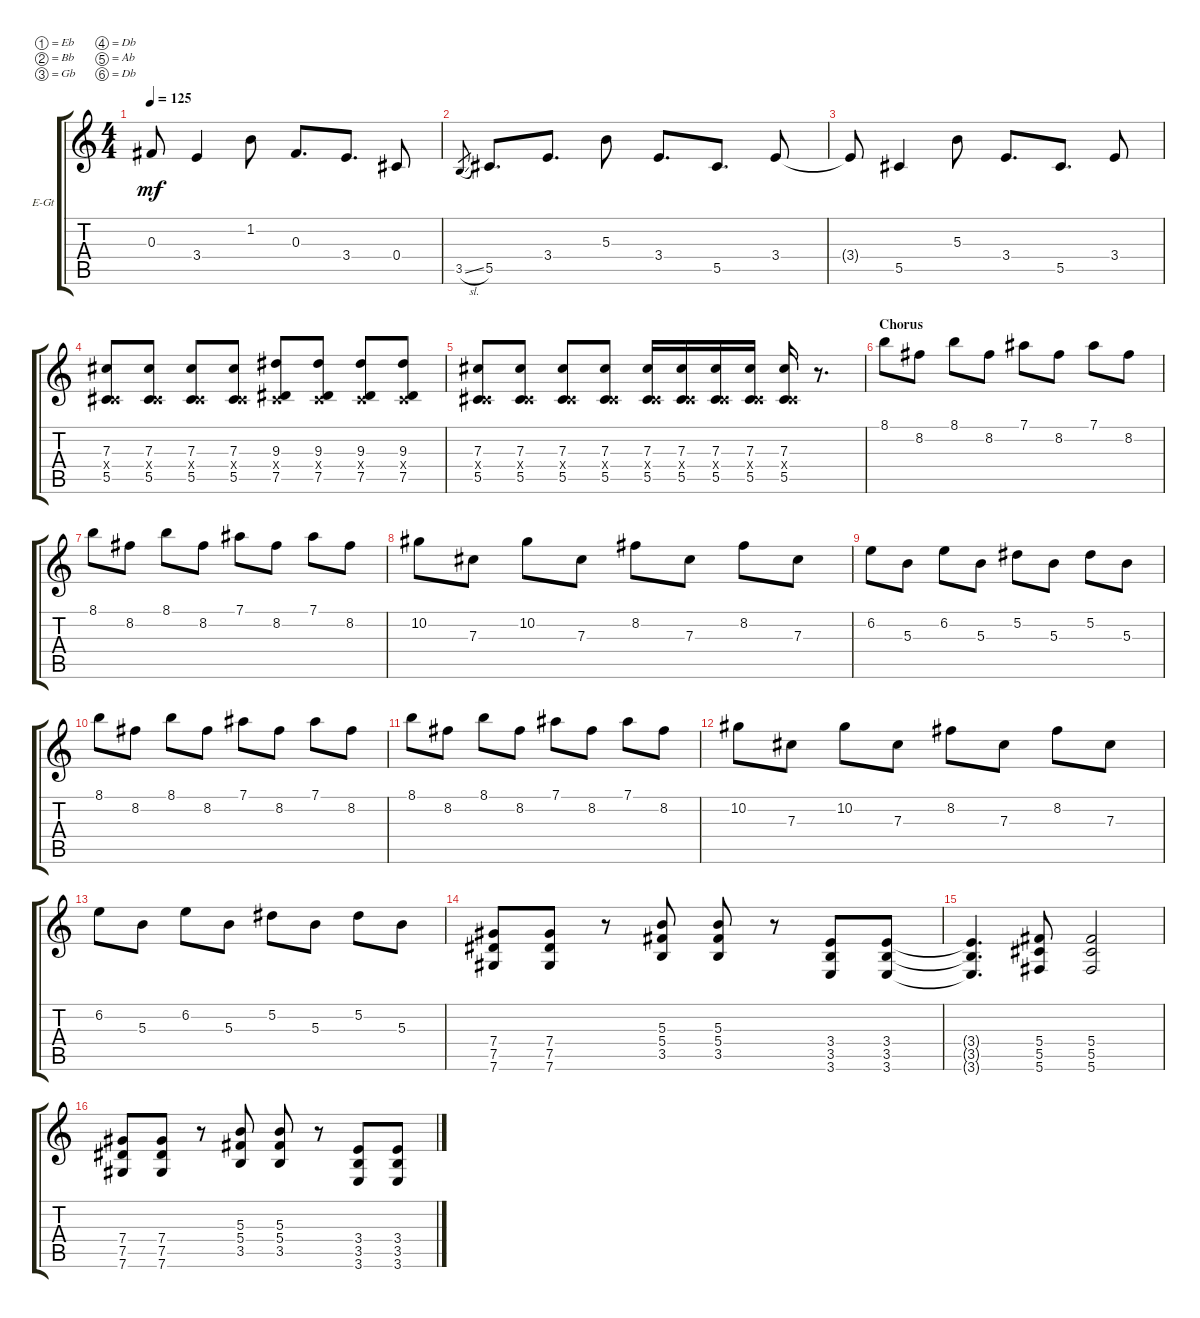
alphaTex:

\defaultSystemsLayout 4
\bracketExtendMode groupsimilarinstruments
\firstSystemTrackNameOrientation horizontal
\otherSystemsTrackNameOrientation horizontal
\track ("Guitar 2 (Drive)" "E-Gt") {instrument overdrivenguitar}
\staff {score tabs}
\tuning (Eb4 Bb3 Gb3 Db3 Ab2 Db2)
\ts (4 4)
\tempo 125
\clef g2
\ks c
0.3{t}.8{dy mf} 3.4.4 1.2.8 0.3.8{d} 3.4.8{d} 0.4.8 |
3.5{sl}.8{gr} 5.5.8{d} 3.4.8{d} 5.3.8 3.4.8{d} 5.5.8{d} 3.4.8 |
3.4{t}.8 5.5.4 5.3.8 3.4.8{d} 5.5.8{d} 3.4.8 |
(5.5 7.3 0.4{x}).8 (5.5 7.3 0.4{x}).8 (5.5 7.3 0.4{x}).8 (5.5 7.3 0.4{x}).8 (7.5 9.3 0.4{x}).8 (7.5 9.3 0.4{x}).8 (7.5 9.3 0.4{x}).8 (7.5 9.3 0.4{x}).8 |
(5.5 7.3 0.4{x}).8 (5.5 7.3 0.4{x}).8 (5.5 7.3 0.4{x}).8 (5.5 7.3 0.4{x}).8 (5.5 7.3 0.4{x}).16 (5.5 7.3 0.4{x}).16 (5.5 7.3 0.4{x}).16 (5.5 7.3 0.4{x}).16 (5.5 7.3 0.4{x}).16 r.8{d} |
\section ("" "Chorus")
8.1.8 8.2.8 8.1.8 8.2.8 7.1.8 8.2.8 7.1.8 8.2.8 |
8.1.8 8.2.8 8.1.8 8.2.8 7.1.8 8.2.8 7.1.8 8.2.8 |
10.2.8 7.3.8 10.2.8 7.3.8 8.2.8 7.3.8 8.2.8 7.3.8 |
6.2.8 5.3.8 6.2.8 5.3.8 5.2.8 5.3.8 5.2.8 5.3.8 |
8.1.8 8.2.8 8.1.8 8.2.8 7.1.8 8.2.8 7.1.8 8.2.8 |
8.1.8 8.2.8 8.1.8 8.2.8 7.1.8 8.2.8 7.1.8 8.2.8 |
10.2.8 7.3.8 10.2.8 7.3.8 8.2.8 7.3.8 8.2.8 7.3.8 |
6.2.8 5.3.8 6.2.8 5.3.8 5.2.8 5.3.8 5.2.8 5.3.8 |
(7.6 7.5 7.4).8 (7.6 7.5 7.4).8 r.8 (3.5 5.4 5.3).8 (5.3 5.4 3.5).8 r.8 (3.6 3.5 3.4).8 (3.6 3.5 3.4).8 |
(3.6{t} 3.5{t} 3.4{t}).4{d} (5.6 5.5 5.4).8 (5.6 5.5 5.4).2 |
(7.6 7.5 7.4).8 (7.6 7.5 7.4).8 r.8 (3.5 5.4 5.3).8 (5.3 5.4 3.5).8 r.8 (3.6 3.5 3.4).8 (3.6 3.5 3.4).8
